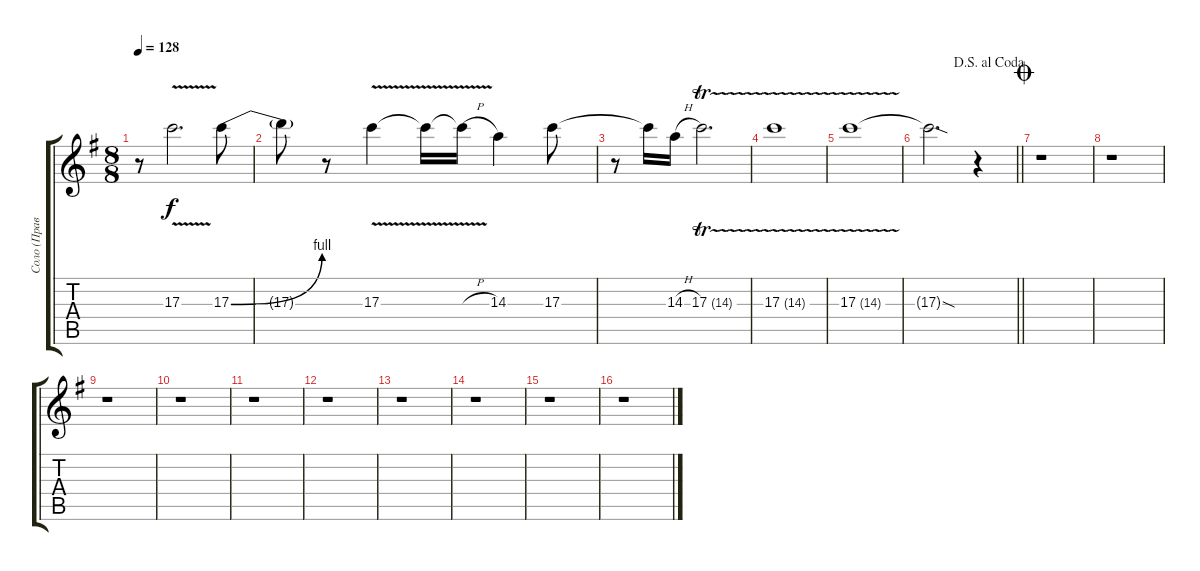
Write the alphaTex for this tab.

\track ("Соло (Правый канал)" "Соло (Прав") {instrument distortionguitar}
\staff {score tabs}
\tuning (E4 B3 G3 D3 A2 E2) {hide}
\ts (8 8)
\tempo 128
\clef g2
\ks g
r.8{dy f} 17.3{v t}.2{d} 17.3{be (bend 0 0 60 4)}.8 |
17.3{t}.8 r.8 17.3{v}.4 17.3{v t}.16 17.3{h t}.16 14.3.4 17.3.8 |
r.8 17.3{t}.16 14.3{h}.16 17.3{tr (14 32)}.2{d} |
17.3{tr (14 32)}.1 |
17.3{tr (14 32)}.1 |
\jump dalsegnoalcoda
\barLineRight lightlight
17.3{sod t}.2{d} r.4 |
\jump coda
r.1 |
r.1 |
r.1 |
r.1 |
r.1 |
r.1 |
r.1 |
r.1 |
r.1 |
r.1
